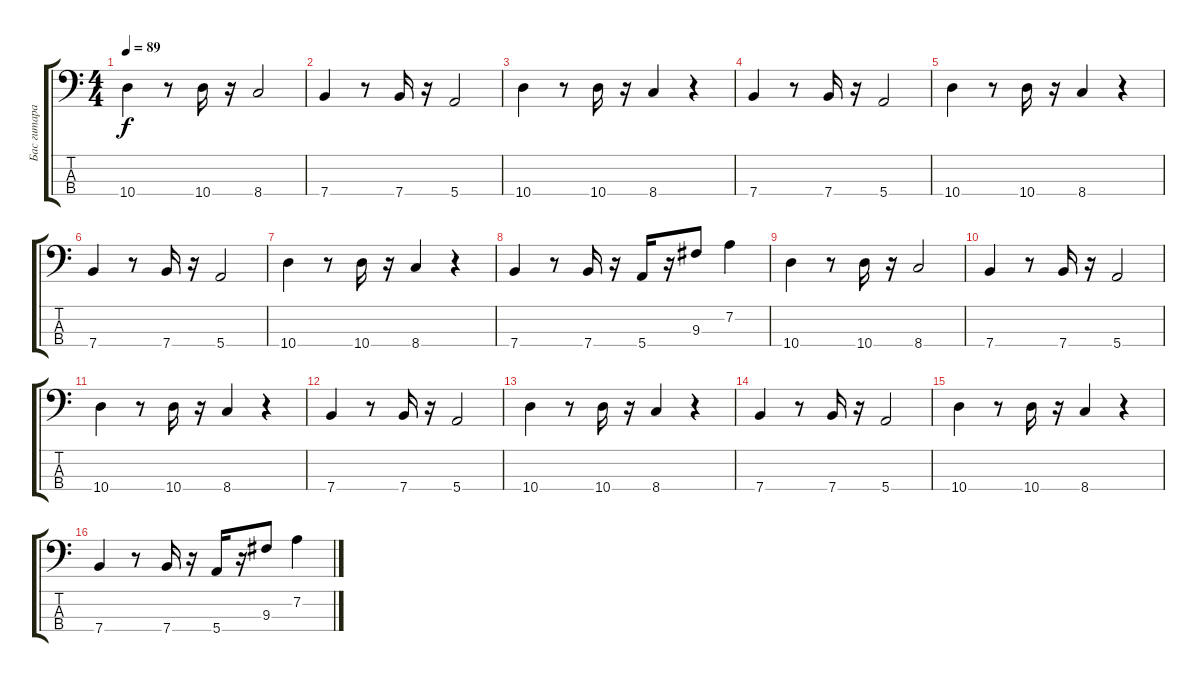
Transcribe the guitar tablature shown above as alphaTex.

\track ("Бас гитара" "Бас гитара") {instrument electricbassfinger}
\staff {score tabs}
\tuning (G2 D2 A1 E1) {hide}
\ts (4 4)
\tempo 89
\clef f4
\ks c
10.4.4{dy f} r.8 10.4.16 r.16 8.4.2 |
7.4.4 r.8 7.4.16 r.16 5.4.2 |
10.4.4 r.8 10.4.16 r.16 8.4.4 r.4 |
7.4.4 r.8 7.4.16 r.16 5.4.2 |
10.4.4 r.8 10.4.16 r.16 8.4.4 r.4 |
7.4.4 r.8 7.4.16 r.16 5.4.2 |
10.4.4 r.8 10.4.16 r.16 8.4.4 r.4 |
7.4.4 r.8 7.4.16 r.16 5.4.16 r.16 9.3.8 7.2.4 |
10.4.4 r.8 10.4.16 r.16 8.4.2 |
7.4.4 r.8 7.4.16 r.16 5.4.2 |
10.4.4 r.8 10.4.16 r.16 8.4.4 r.4 |
7.4.4 r.8 7.4.16 r.16 5.4.2 |
10.4.4 r.8 10.4.16 r.16 8.4.4 r.4 |
7.4.4 r.8 7.4.16 r.16 5.4.2 |
10.4.4 r.8 10.4.16 r.16 8.4.4 r.4 |
7.4.4 r.8 7.4.16 r.16 5.4.16 r.16 9.3.8 7.2.4
